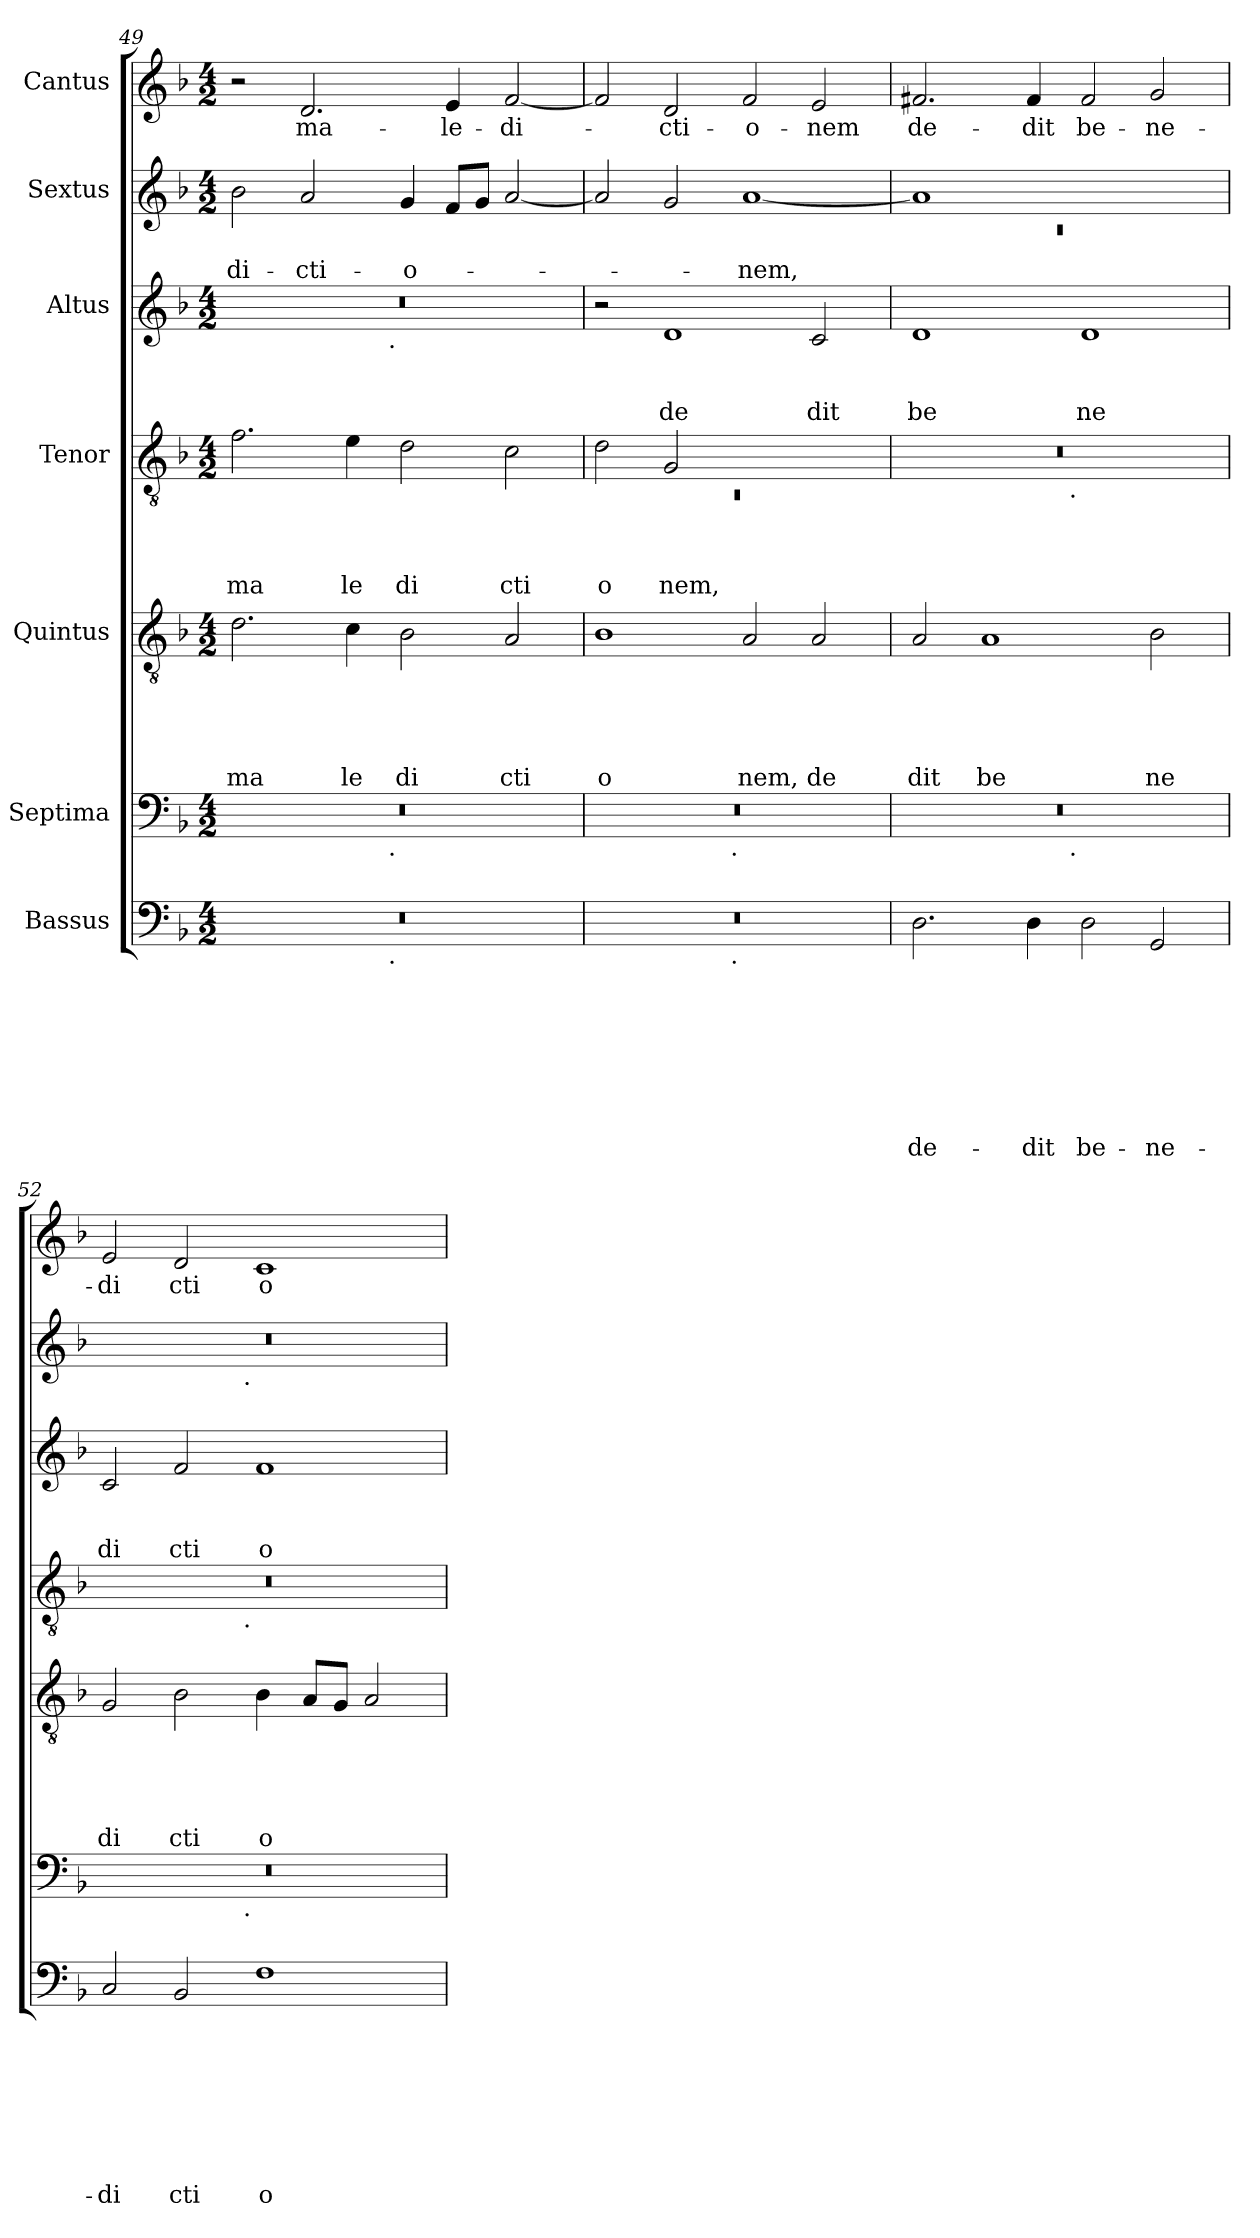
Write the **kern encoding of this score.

**kern	**text	**text	**text	**text	**text	**text	**text	**text	**kern	**kern	**text	**text	**text	**text	**text	**kern	**text	**text	**text	**text	**kern	**text	**text	**text	**kern	**text	**text	**kern	**text
*part7	*part7	*part7	*part7	*part7	*part7	*part7	*part7	*part7	*part6	*part5	*part5	*part5	*part5	*part5	*part5	*part4	*part4	*part4	*part4	*part4	*part3	*part3	*part3	*part3	*part2	*part2	*part2	*part1	*part1
*staff7	*staff7	*staff7	*staff7	*staff7	*staff7	*staff7	*staff7	*staff7	*staff6	*staff5	*staff5	*staff5	*staff5	*staff5	*staff5	*staff4	*staff4	*staff4	*staff4	*staff4	*staff3	*staff3	*staff3	*staff3	*staff2	*staff2	*staff2	*staff1	*staff1
*I"Bassus	*	*	*	*	*	*	*	*	*I"Septima	*I"Quintus	*	*	*	*	*	*I"Tenor	*	*	*	*	*I"Altus	*	*	*	*I"Sextus	*	*	*I"Cantus	*
*clefF4	*	*	*	*	*	*	*	*	*clefF4	*clefGv2	*	*	*	*	*	*clefGv2	*	*	*	*	*clefG2	*	*	*	*clefG2	*	*	*clefG2	*
*ITrd-3c-5	*	*	*	*	*	*	*	*	*ITrd-3c-5	*ITrd-3c-5	*	*	*	*	*	*ITrd-3c-5	*	*	*	*	*ITrd-3c-5	*	*	*	*	*	*	*ITrd-3c-5	*
*k[b-e-]	*	*	*	*	*	*	*	*	*k[b-e-]	*k[b-e-]	*	*	*	*	*	*k[b-e-]	*	*	*	*	*k[b-e-]	*	*	*	*k[b-]	*	*	*k[b-e-]	*
*B-:	*	*	*	*	*	*	*	*	*B-:	*B-:	*	*	*	*	*	*B-:	*	*	*	*	*B-:	*	*	*	*F:	*	*	*B-:	*
*M4/2	*	*	*	*	*	*	*	*	*M4/2	*M4/2	*	*	*	*	*	*M4/2	*	*	*	*	*M4/2	*	*	*	*M4/2	*	*	*M4/2	*
=49	=49	=49	=49	=49	=49	=49	=49	=49	=49	=49	=49	=49	=49	=49	=49	=49	=49	=49	=49	=49	=49	=49	=49	=49	=49	=49	=49	=49	=49
!	!	!	!	!	!	!	!	!	!	!	!	!	!	!	!LO:LY:b	!	!	!	!	!LO:LY:b	!	!	!	!	!	!	!LO:LY:b	!	!
*^	*	*	*	*	*	*	*	*	*^	*	*	*	*	*	*	*	*	*	*	*	*^	*	*	*	*	*	*	*	*
0r	2ryy	.	.	.	.	.	.	.	.	0r	2ryy	2.g\	.	.	.	.	ma	2.b-\	.	.	.	ma	0r	2ryy	.	.	.	2b-\	.	-di-	2r	.
!	!	!	!	!	!	!	!	!	!	!	!	!	!	!	!	!	!	!	!	!	!	!	!	!	!	!	!	!	!	!LO:LY:b	!	!LO:LY:b
.	4...ryy	.	.	.	.	.	.	.	.	.	4...ryy	.	.	.	.	.	.	.	.	.	.	.	.	4...ryy	.	.	.	2a/	.	-cti-	2.g/	ma-
!	!	!	!	!	!	!	!	!	!	!	!	!	!	!	!	!	!LO:LY:b	!	!	!	!	!LO:LY:b	!	!	!	!	!	!	!	!	!	!
.	.	.	.	.	.	.	.	.	.	.	.	4f\	.	.	.	.	le	4a\	.	.	.	le	.	.	.	.	.	.	.	.	.	.
!	!	!	!	!	!	!	!	!	!	!	!	!	!	!	!	!	!	!	!	!	!	!	!	!LO:TX:b:t=.	!	!	!	!	!	!	!	!
!	!	!	!	!	!	!	!	!	!	!	!LO:TX:b:t=.	!	!	!	!	!	!	!	!	!	!	!	!	!	!	!	!	!	!	!	!	!
!	!LO:TX:b:t=.	!	!	!	!	!	!	!	!	!	!	!	!	!	!	!	!	!	!	!	!	!	!	!	!	!	!	!	!	!	!	!
.	1ryy	.	.	.	.	.	.	.	.	.	1ryy	.	.	.	.	.	.	.	.	.	.	.	.	1ryy	.	.	.	.	.	.	.	.
!	!	!	!	!	!	!	!	!	!	!	!	!	!	!	!	!	!LO:LY:b	!	!	!	!	!LO:LY:b	!	!	!	!	!	!	!	!LO:LY:b	!	!
.	.	.	.	.	.	.	.	.	.	.	.	2e-\	.	.	.	.	di	2g\	.	.	.	di	.	.	.	.	.	4g/	.	-o-	.	.
!	!	!	!	!	!	!	!	!	!	!	!	!	!	!	!	!	!	!	!	!	!	!	!	!	!	!	!	!	!	!	!	!LO:LY:b
.	.	.	.	.	.	.	.	.	.	.	.	.	.	.	.	.	.	.	.	.	.	.	.	.	.	.	.	8f/L	.	.	4a/	-le-
.	.	.	.	.	.	.	.	.	.	.	.	.	.	.	.	.	.	.	.	.	.	.	.	.	.	.	.	8g/J	.	.	.	.
!	!	!	!	!	!	!	!	!	!	!	!	!	!	!	!	!	!LO:LY:b	!	!	!	!	!LO:LY:b	!	!	!	!	!	!	!	!	!	!LO:LY:b
.	.	.	.	.	.	.	.	.	.	.	.	2d/	.	.	.	.	cti	2f\	.	.	.	cti	.	.	.	.	.	[<2a/	.	.	[<2b-/	-di-
.	32ryy	.	.	.	.	.	.	.	.	.	32ryy	.	.	.	.	.	.	.	.	.	.	.	.	32ryy	.	.	.	.	.	.	.	.
=50	=50	=50	=50	=50	=50	=50	=50	=50	=50	=50	=50	=50	=50	=50	=50	=50	=50	=50	=50	=50	=50	=50	=50	=50	=50	=50	=50	=50	=50	=50	=50	=50
*	*	*	*	*	*	*	*	*	*	*	*	*	*	*	*	*	*	*^	*	*	*	*	*	*	*	*	*	*	*	*	*	*
!	!	!	!	!	!	!	!	!	!	!	!	!	!	!	!	!	!LO:LY:b	!	!LO:N:vis=1	!	!	!	!LO:LY:b	!	!	!	!	!	!	!	!	!	!
*	*	*	*	*	*	*	*	*	*	*	*	*	*	*	*	*	*	*	*	*	*	*	*	*v	*v	*	*	*	*	*	*	*	*
0r	2ryy	.	.	.	.	.	.	.	.	0r	2ryy	1e-	.	.	.	.	o	2g\	0rC	.	.	.	o	2r	.	.	.	2a/]	.	.	2b-/]	.
!	!	!	!	!	!	!	!	!	!	!	!	!	!	!	!	!	!	!	!	!	!	!	!LO:LY:b	!	!	!	!LO:LY:b	!	!	!	!	!LO:LY:b
.	4...ryy	.	.	.	.	.	.	.	.	.	4...ryy	.	.	.	.	.	.	2c/	.	.	.	.	nem,	1g	.	.	de	2g/	.	.	2g/	-cti-
!	!	!	!	!	!	!	!	!	!	!	!LO:TX:b:t=.	!	!	!	!	!	!	!	!	!	!	!	!	!	!	!	!	!	!	!	!	!
!	!LO:TX:b:t=.	!	!	!	!	!	!	!	!	!	!	!	!	!	!	!	!	!	!	!	!	!	!	!	!	!	!	!	!	!	!	!
.	1ryy	.	.	.	.	.	.	.	.	.	1ryy	.	.	.	.	.	.	.	.	.	.	.	.	.	.	.	.	.	.	.	.	.
!	!	!	!	!	!	!	!	!	!	!	!	!	!	!	!	!	!LO:LY:b	!	!	!	!	!	!	!	!	!	!	!	!	!LO:LY:b	!	!LO:LY:b
.	.	.	.	.	.	.	.	.	.	.	.	2d/	.	.	.	.	nem,	1ryy	.	.	.	.	.	.	.	.	.	[<1a	.	-nem,	2b-/	-o-
!	!	!	!	!	!	!	!	!	!	!	!	!	!	!	!	!	!LO:LY:b	!	!	!	!	!	!	!	!	!	!LO:LY:b	!	!	!	!	!LO:LY:b
.	.	.	.	.	.	.	.	.	.	.	.	2d/	.	.	.	.	de	.	.	.	.	.	.	2f/	.	.	dit	.	.	.	2a/	-nem
.	32ryy	.	.	.	.	.	.	.	.	.	32ryy	.	.	.	.	.	.	.	.	.	.	.	.	.	.	.	.	.	.	.	.	.
=51	=51	=51	=51	=51	=51	=51	=51	=51	=51	=51	=51	=51	=51	=51	=51	=51	=51	=51	=51	=51	=51	=51	=51	=51	=51	=51	=51	=51	=51	=51	=51	=51
*	*	*	*	*	*	*	*	*	*	*	*	*	*	*	*	*	*	*	*	*	*	*	*	*	*	*	*	*^	*	*	*	*
!	!	!	!	!	!	!	!	!	!LO:LY:b	!	!	!	!	!	!	!	!LO:LY:b	!	!	!	!	!	!	!	!	!	!LO:LY:b	!	!LO:N:vis=1	!	!	!	!LO:LY:b
*v	*v	*	*	*	*	*	*	*	*	*	*	*	*	*	*	*	*	*	*	*	*	*	*	*	*	*	*	*	*	*	*	*	*
2.G\	.	.	.	.	.	.	.	de-	0r	2ryy	2d/	.	.	.	.	dit	0r	2ryy	.	.	.	.	1g	.	.	be	1a]	0rc	.	.	2.bn/	de-
!	!	!	!	!	!	!	!	!	!	!	!	!	!	!	!	!LO:LY:b	!	!	!	!	!	!	!	!	!	!	!	!	!	!	!	!
.	.	.	.	.	.	.	.	.	.	4...ryy	1d	.	.	.	.	be	.	4...ryy	.	.	.	.	.	.	.	.	.	.	.	.	.	.
!	!	!	!	!	!	!	!	!LO:LY:b	!	!	!	!	!	!	!	!	!	!	!	!	!	!	!	!	!	!	!	!	!	!	!	!LO:LY:b
4G\	.	.	.	.	.	.	.	-dit	.	.	.	.	.	.	.	.	.	.	.	.	.	.	.	.	.	.	.	.	.	.	4b/	-dit
!	!	!	!	!	!	!	!	!	!	!	!	!	!	!	!	!	!	!LO:TX:b:t=.	!	!	!	!	!	!	!	!	!	!	!	!	!	!
!	!	!	!	!	!	!	!	!	!	!LO:TX:b:t=.	!	!	!	!	!	!	!	!	!	!	!	!	!	!	!	!	!	!	!	!	!	!
.	.	.	.	.	.	.	.	.	.	1ryy	.	.	.	.	.	.	.	1ryy	.	.	.	.	.	.	.	.	.	.	.	.	.	.
!	!	!	!	!	!	!	!	!LO:LY:b	!	!	!	!	!	!	!	!	!	!	!	!	!	!	!	!	!	!LO:LY:b	!	!	!	!	!	!LO:LY:b
2G\	.	.	.	.	.	.	.	be-	.	.	.	.	.	.	.	.	.	.	.	.	.	.	1g	.	.	ne	1ryy	.	.	.	2b/	be-
!	!	!	!	!	!	!	!	!LO:LY:b	!	!	!	!	!	!	!	!LO:LY:b	!	!	!	!	!	!	!	!	!	!	!	!	!	!	!	!LO:LY:b
2C/	.	.	.	.	.	.	.	-ne-	.	.	2e-\	.	.	.	.	ne	.	.	.	.	.	.	.	.	.	.	.	.	.	.	2cc/	-ne-
.	.	.	.	.	.	.	.	.	.	32ryy	.	.	.	.	.	.	.	32ryy	.	.	.	.	.	.	.	.	.	.	.	.	.	.
!!LO:PB:g=z
=52	=52	=52	=52	=52	=52	=52	=52	=52	=52	=52	=52	=52	=52	=52	=52	=52	=52	=52	=52	=52	=52	=52	=52	=52	=52	=52	=52	=52	=52	=52	=52	=52
!	!	!	!	!	!	!	!	!LO:LY:b	!	!	!	!	!	!	!	!LO:LY:b	!	!	!	!	!	!	!	!	!	!LO:LY:b	!	!	!	!	!	!LO:LY:b
2F/	.	.	.	.	.	.	.	-di	0r	2ryy	2c/	.	.	.	.	di	0r	2ryy	.	.	.	.	2f/	.	.	di	0r	2ryy	.	.	2a/	-di
!	!	!	!	!	!	!	!	!LO:LY:b	!	!	!	!	!	!	!	!LO:LY:b	!	!	!	!	!	!	!	!	!	!LO:LY:b	!	!	!	!	!	!LO:LY:b
2E-/	.	.	.	.	.	.	.	cti	.	4...ryy	2e-\	.	.	.	.	cti	.	4...ryy	.	.	.	.	2b-/	.	.	cti	.	4...ryy	.	.	2g/	cti
!	!	!	!	!	!	!	!	!	!	!	!	!	!	!	!	!	!	!	!	!	!	!	!	!	!	!	!	!LO:TX:b:t=.	!	!	!	!
!	!	!	!	!	!	!	!	!	!	!	!	!	!	!	!	!	!	!LO:TX:b:t=.	!	!	!	!	!	!	!	!	!	!	!	!	!	!
!	!	!	!	!	!	!	!	!	!	!LO:TX:b:t=.	!	!	!	!	!	!	!	!	!	!	!	!	!	!	!	!	!	!	!	!	!	!
.	.	.	.	.	.	.	.	.	.	1ryy	.	.	.	.	.	.	.	1ryy	.	.	.	.	.	.	.	.	.	1ryy	.	.	.	.
!	!	!	!	!	!	!	!	!LO:LY:b	!	!	!	!	!	!	!	!LO:LY:b	!	!	!	!	!	!	!	!	!	!LO:LY:b	!	!	!	!	!	!LO:LY:b
1B-	.	.	.	.	.	.	.	o	.	.	4e-\	.	.	.	.	o	.	.	.	.	.	.	1b-	.	.	o	.	.	.	.	1f	o
.	.	.	.	.	.	.	.	.	.	.	8d/L	.	.	.	.	.	.	.	.	.	.	.	.	.	.	.	.	.	.	.	.	.
.	.	.	.	.	.	.	.	.	.	.	8c/J	.	.	.	.	.	.	.	.	.	.	.	.	.	.	.	.	.	.	.	.	.
.	.	.	.	.	.	.	.	.	.	.	2d/	.	.	.	.	.	.	.	.	.	.	.	.	.	.	.	.	.	.	.	.	.
.	.	.	.	.	.	.	.	.	.	32ryy	.	.	.	.	.	.	.	32ryy	.	.	.	.	.	.	.	.	.	32ryy	.	.	.	.
*	*	*	*	*	*	*	*	*	*v	*v	*	*	*	*	*	*	*v	*v	*	*	*	*	*	*	*	*	*v	*v	*	*	*	*
=	=	=	=	=	=	=	=	=	=	=	=	=	=	=	=	=	=	=	=	=	=	=	=	=	=	=	=	=	=
*-	*-	*-	*-	*-	*-	*-	*-	*-	*-	*-	*-	*-	*-	*-	*-	*-	*-	*-	*-	*-	*-	*-	*-	*-	*-	*-	*-	*-	*-
